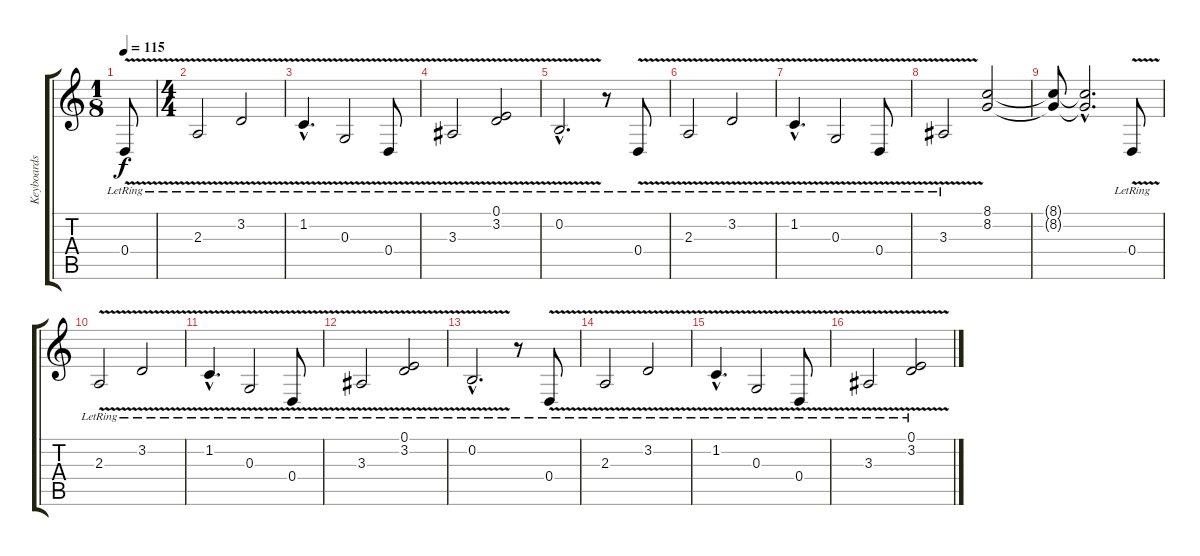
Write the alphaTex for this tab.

\track ("Keyboards" "Keyboards") {instrument electricpiano2}
\staff {score tabs}
\tuning (E4 B3 G3 D3 A2 E2) {hide}
\ts (1 8)
\tempo 115
\clef g2
\ks c
0.4{v lr}.8{dy f instrument electricpiano2} |
\ts (4 4)
2.3{v lr}.2 3.2{v lr}.2 |
1.2{v hac lr}.4{d} 0.3{v lr}.2 0.4{v lr}.8 |
3.3{v lr}.2 (0.1{v lr} 3.2{v lr}).2 |
0.2{v hac lr}.2{d} r.8 0.4{v lr}.8 |
2.3{v lr}.2 3.2{v lr}.2 |
1.2{v hac lr}.4{d} 0.3{v lr}.2 0.4{v lr}.8 |
3.3{v lr}.2 (8.1 8.2).2 |
(8.1{t} 8.2{t}).8 (8.1{hac t} 8.2{hac t}).2{d} 0.4{v lr}.8 |
2.3{v lr}.2 3.2{v lr}.2 |
1.2{v hac lr}.4{d} 0.3{v lr}.2 0.4{v lr}.8 |
3.3{v lr}.2 (0.1{v lr} 3.2{v lr}).2 |
0.2{v hac lr}.2{d} r.8 0.4{v lr}.8 |
2.3{v lr}.2 3.2{v lr}.2 |
1.2{v hac lr}.4{d} 0.3{v lr}.2 0.4{v lr}.8 |
3.3{v lr}.2 (0.1{v lr} 3.2{v lr}).2
